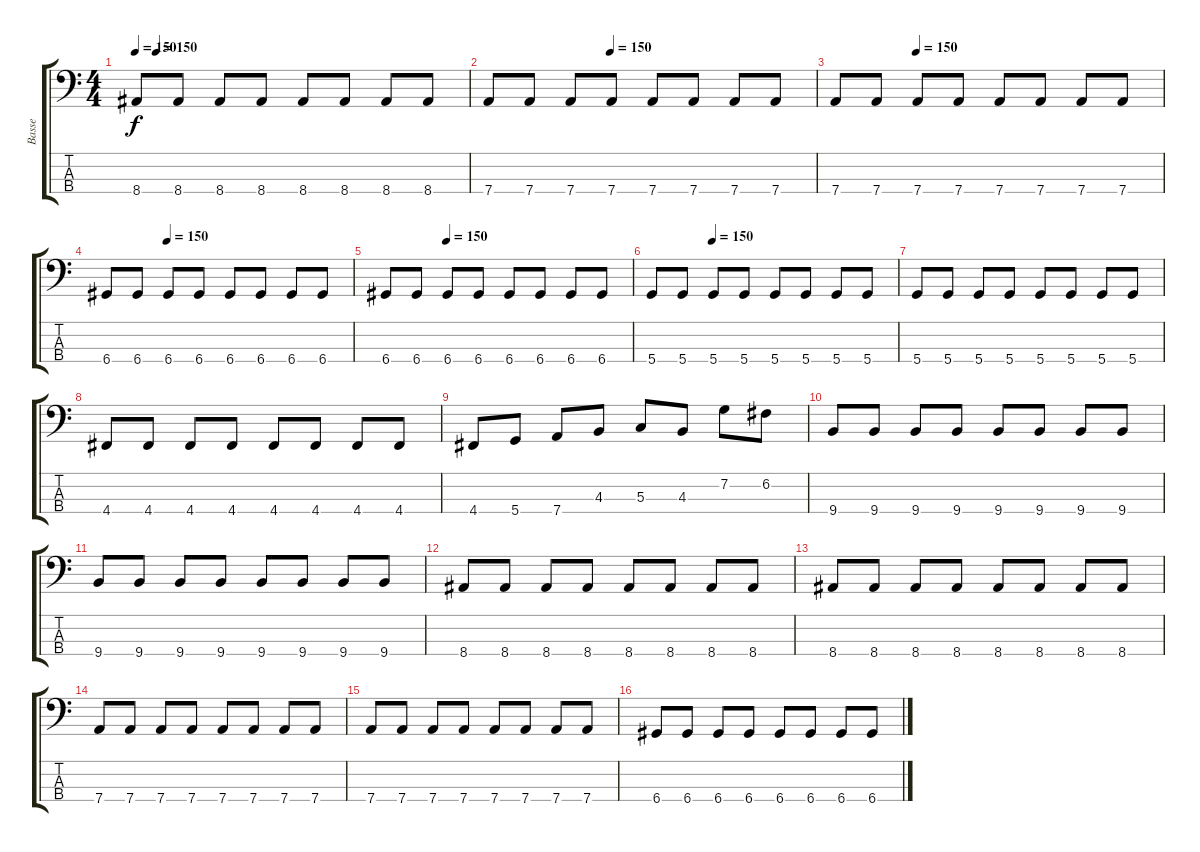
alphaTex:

\track ("Basse" "Basse") {instrument electricbasspick}
\staff {score tabs}
\tuning (F2 C2 G1 D1) {hide}
\ts (4 4)
\tempo 150
\tempo (150 0.0625)
\clef f4
\ks c
8.4.8{dy f} 8.4.8 8.4.8 8.4.8 8.4.8 8.4.8 8.4.8 8.4.8 |
\tempo (150 0.375)
7.4.8 7.4.8 7.4.8 7.4.8 7.4.8 7.4.8 7.4.8 7.4.8 |
\tempo (150 0.25)
7.4.8 7.4.8 7.4.8 7.4.8 7.4.8 7.4.8 7.4.8 7.4.8 |
\tempo (150 0.25)
6.4.8 6.4.8 6.4.8 6.4.8 6.4.8 6.4.8 6.4.8 6.4.8 |
\tempo (150 0.25)
6.4.8 6.4.8 6.4.8 6.4.8 6.4.8 6.4.8 6.4.8 6.4.8 |
\tempo (150 0.25)
5.4.8 5.4.8 5.4.8 5.4.8 5.4.8 5.4.8 5.4.8 5.4.8 |
5.4.8 5.4.8 5.4.8 5.4.8 5.4.8 5.4.8 5.4.8 5.4.8 |
4.4.8 4.4.8 4.4.8 4.4.8 4.4.8 4.4.8 4.4.8 4.4.8 |
4.4.8 5.4.8 7.4.8 4.3.8 5.3.8 4.3.8 7.2.8 6.2.8 |
9.4.8 9.4.8 9.4.8 9.4.8 9.4.8 9.4.8 9.4.8 9.4.8 |
9.4.8 9.4.8 9.4.8 9.4.8 9.4.8 9.4.8 9.4.8 9.4.8 |
8.4.8 8.4.8 8.4.8 8.4.8 8.4.8 8.4.8 8.4.8 8.4.8 |
8.4.8 8.4.8 8.4.8 8.4.8 8.4.8 8.4.8 8.4.8 8.4.8 |
7.4.8 7.4.8 7.4.8 7.4.8 7.4.8 7.4.8 7.4.8 7.4.8 |
7.4.8 7.4.8 7.4.8 7.4.8 7.4.8 7.4.8 7.4.8 7.4.8 |
6.4.8 6.4.8 6.4.8 6.4.8 6.4.8 6.4.8 6.4.8 6.4.8
